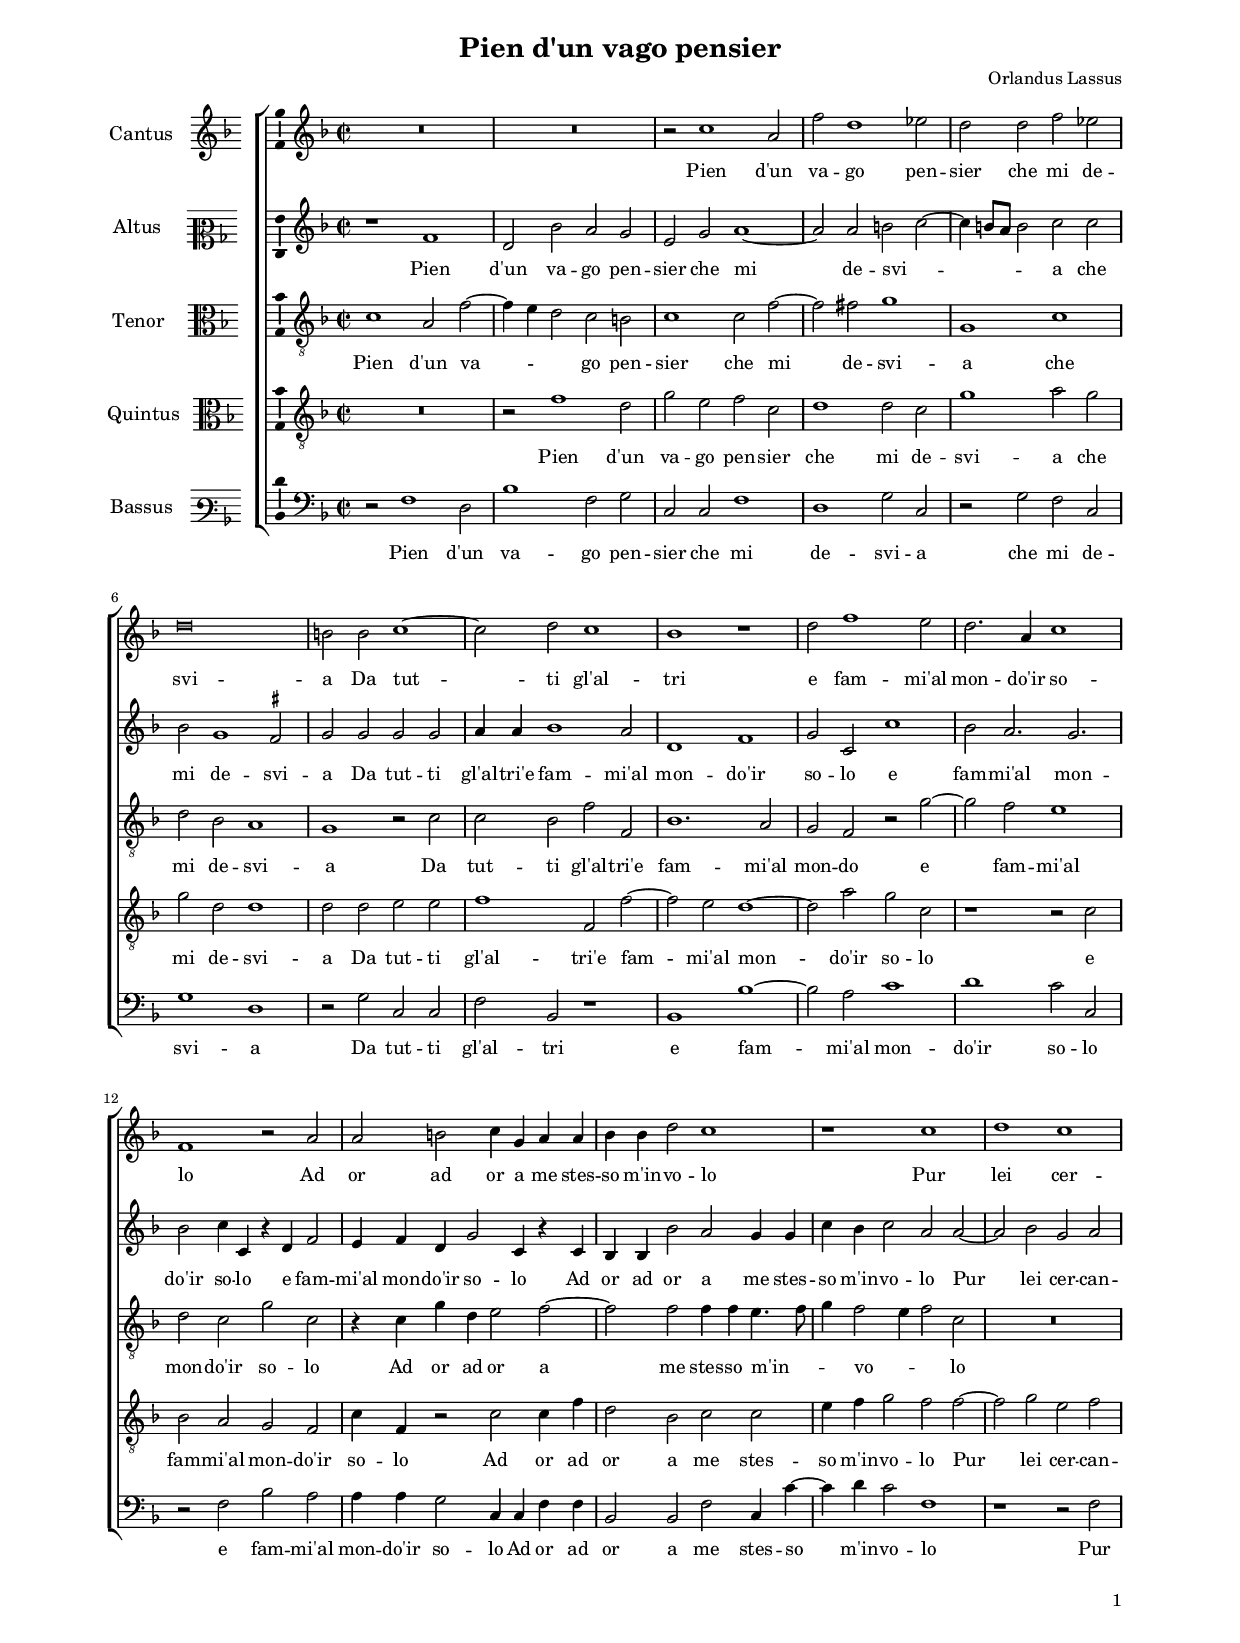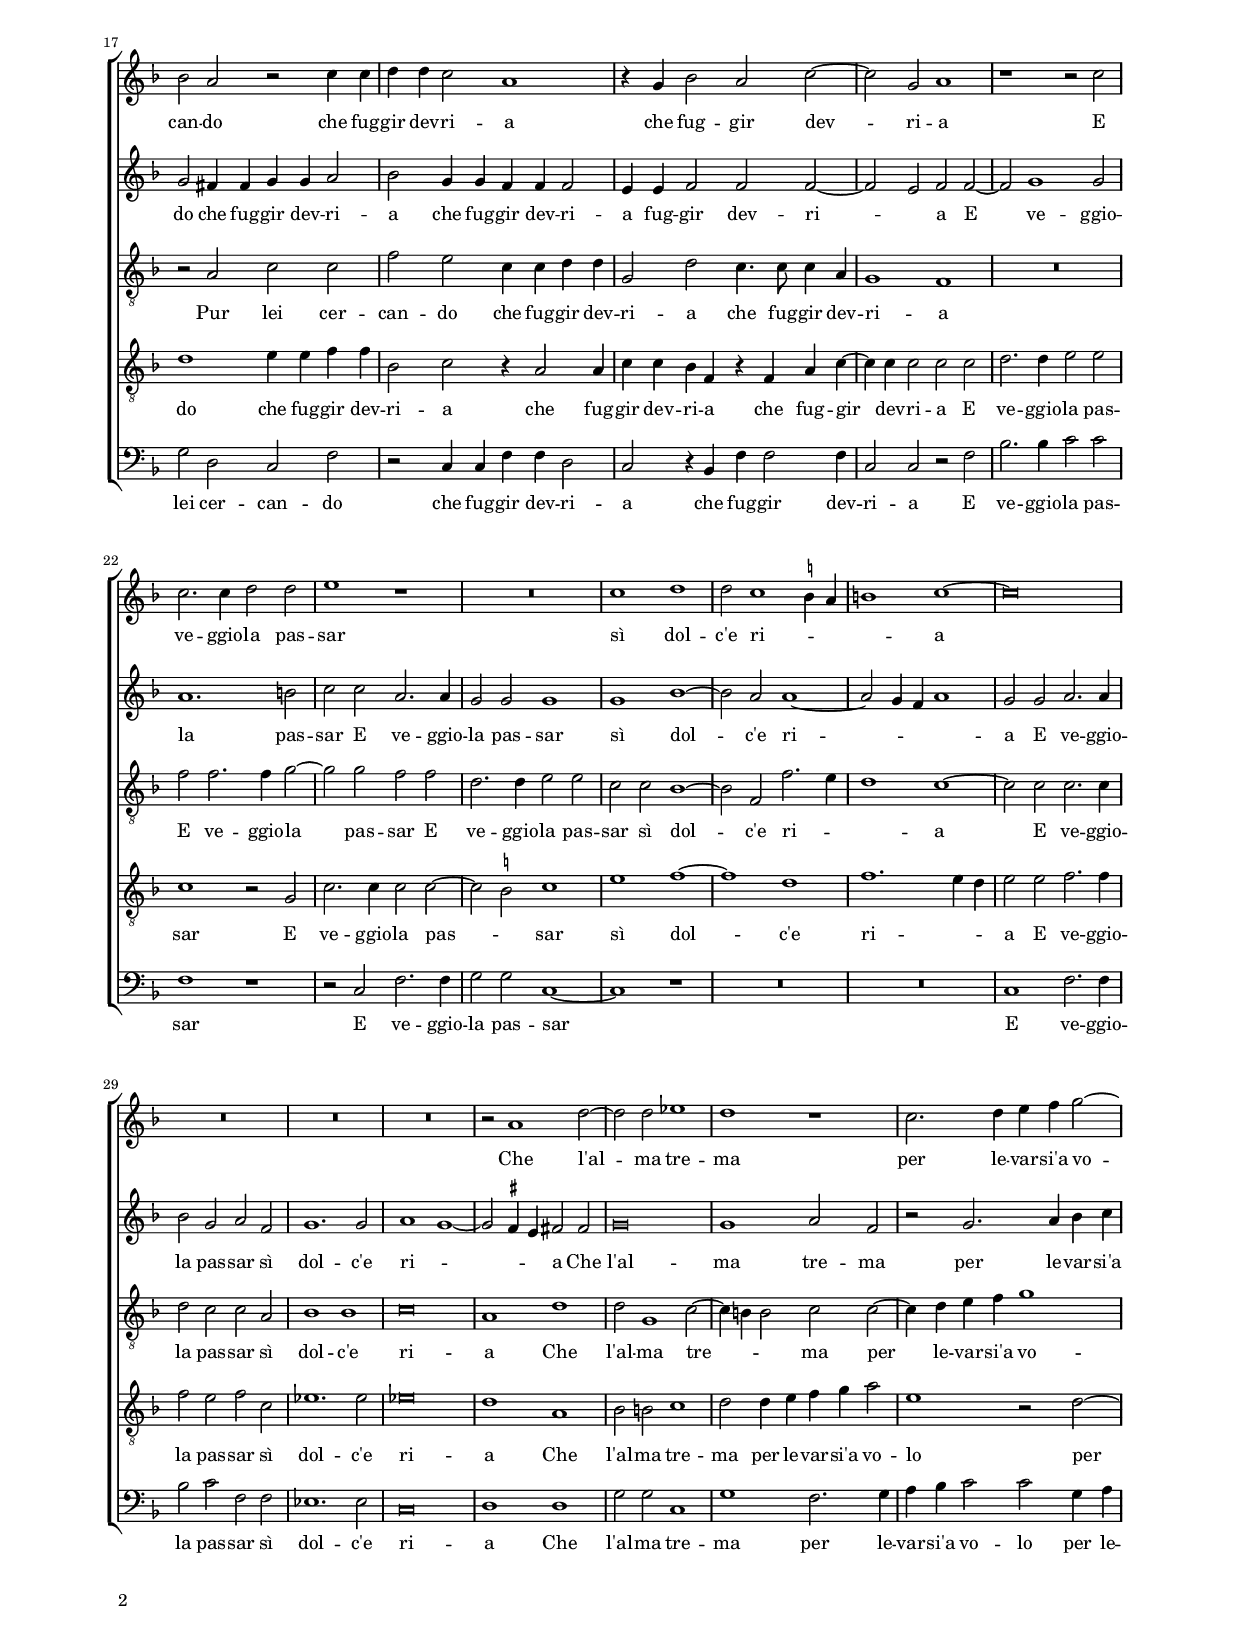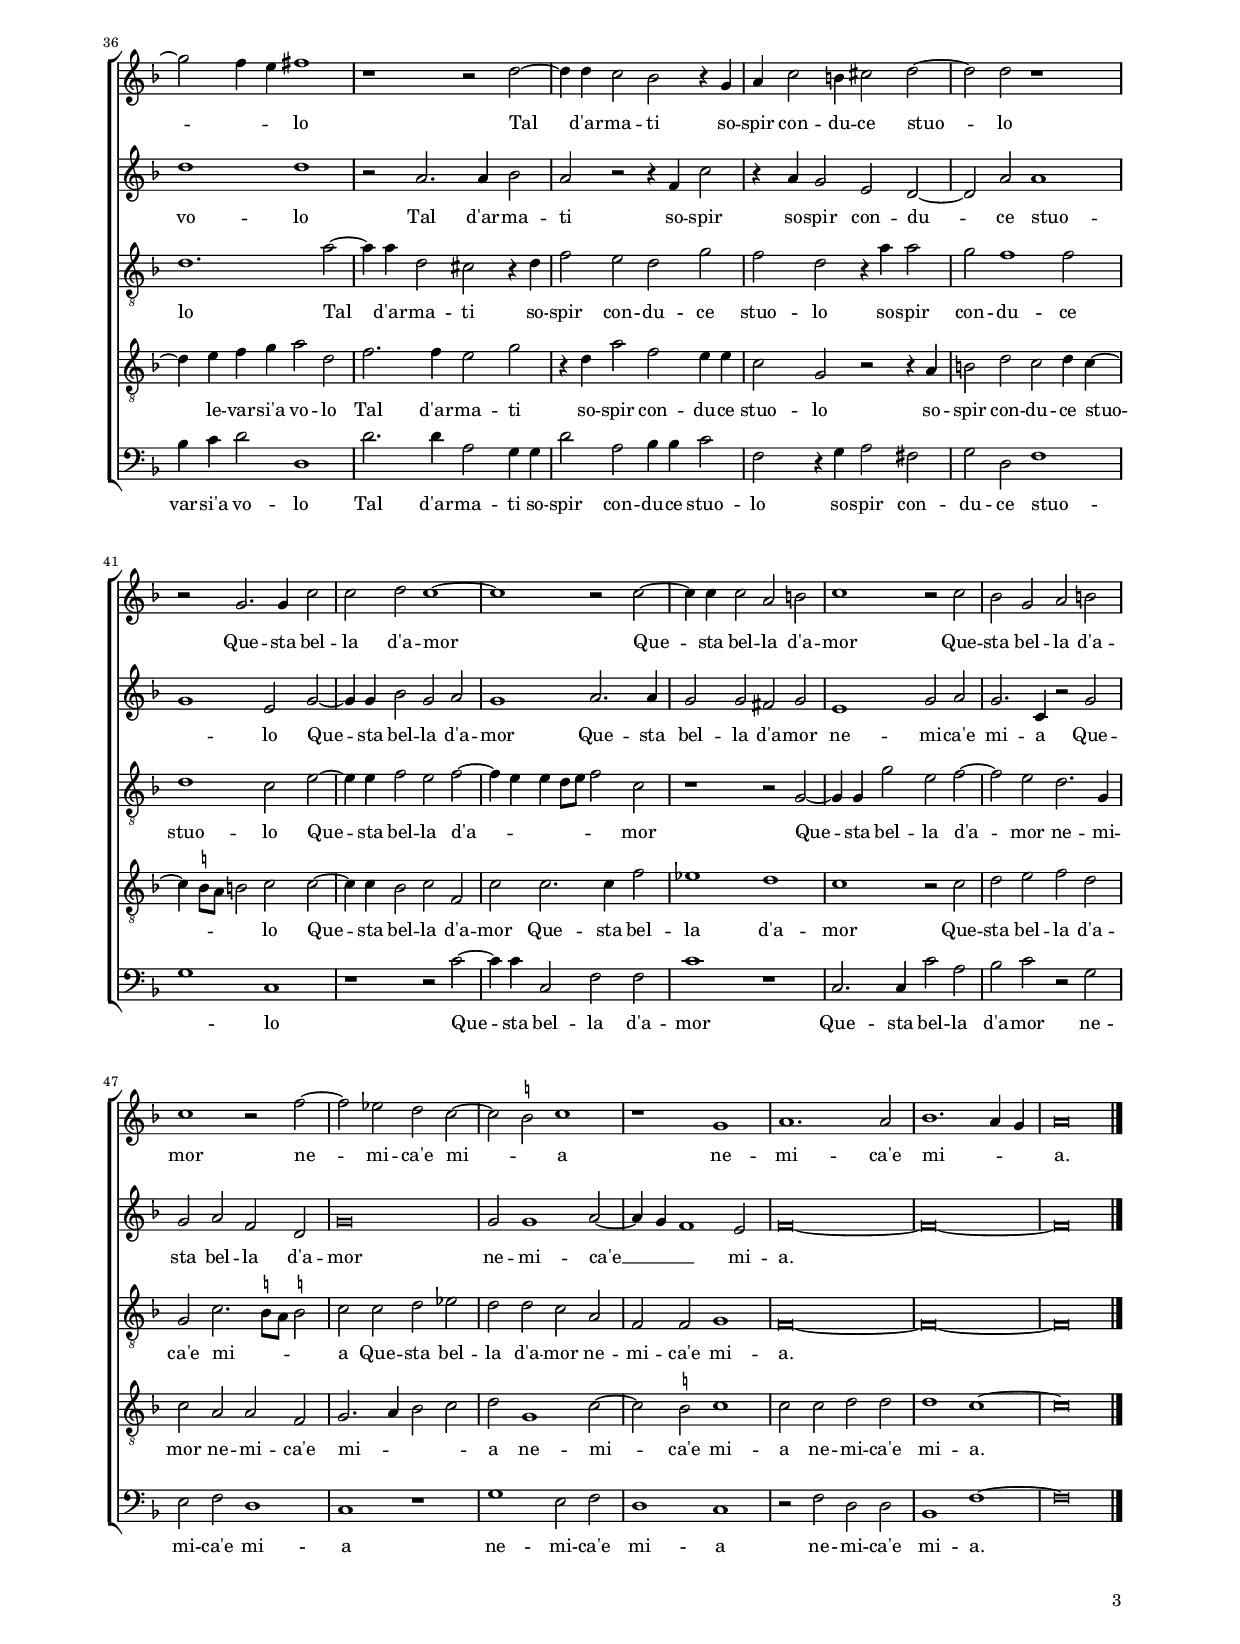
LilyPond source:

\header
{
  title="Pien d'un vago pensier"
  composer="Orlandus Lassus"
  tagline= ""
}

\version "2.24.1"
\language deutsch
#(set-global-staff-size 15)
% #(set-default-paper-size "letter")
#(ly:set-option 'point-and-click #f)

	
\paper
	{
	top-margin = 1.8 \cm
	bottom-margin = 1.2 \cm
	left-margin = 2 \cm
	right-margin = 2 \cm
	ragged-bottom = ##f
	ragged-last-bottom = ##f
	print-page-number = ##f
	system-system-spacing = #'((basic-distance . 16) (minimum-distance . 14) (padding . 5) (strechability . 150))
	oddFooterMarkup=\markup   \fill-line { "" \fromproperty #'page:page-number-string }
	evenFooterMarkup=\markup  \fill-line { \fromproperty #'page:page-number-string "" }
	last-bottom-spacing = #'((basic-distance . 12) (minimum-distance . 7) (padding . 4))
	systems-per-page = 3
%	min-systems-per-page = 3
	markup-system-spacing.basic-distance = #12
	}

	
global = {
	\key f \major
	\time 2/2 \set Score.measureLength = #(ly:make-moment 2/1)
	\skip 1*2*53 \bar "|."
	}

	ficta = { \once \set suggestAccidentals = ##t }
	
	forget = #(define-music-function (music) (ly:music?) #{
		\accidentalStyle forget
		$music
		\accidentalStyle default
		#})
	
	m = \melisma
	me = \melismaEnd



incipitcantus = \markup { \score {
	{
	\set Staff.instrumentName = \markup { \fontsize #1 "Cantus" }
	\key f \major
	\clef violin
	s4 \bar ""
	}
	\layout  {
	raggedright = ##t
	indent = 1.6 \cm
	line-width = 2.4\cm
	\context { \Staff \remove Time_signature_engraver }
	\override Staff.Clef.Y-extent = #'(0 . 0)
	}} \hspace #1 }
	
      
incipitaltus = \markup { \score {
	{
	\set Staff.instrumentName = \markup { \fontsize #1 "Altus" }
	\key f \major
	\clef mezzosoprano
	s4 \bar ""
	}
	\layout  {
	raggedright = ##t
	indent = 1.6 \cm
	line-width = 2.4\cm
	\context { \Staff \remove Time_signature_engraver }
	\override Staff.Clef.Y-extent = #'(0 . 0)
	}} \hspace #1 }


incipittenor = \markup { \score {
	{
	\set Staff.instrumentName = \markup { \fontsize #1 "Tenor" }
	\key f \major
	\clef alto
	s4 \bar ""
	}
	\layout  {
	raggedright = ##t
	indent = 1.6 \cm
	line-width = 2.4\cm
	\context { \Staff \remove Time_signature_engraver }
	\override Staff.Clef.Y-extent = #'(0 . 0)
	}} \hspace #1 }
      
      
incipitquintus = \markup { \score {
	{
	\set Staff.instrumentName = \markup { \fontsize #1 "Quintus" }
	\key f \major
	\clef alto
	s4 \bar ""
	}
	\layout  {
	raggedright = ##t
	indent = 1.6 \cm
	line-width = 2.4\cm
	\context { \Staff \remove Time_signature_engraver }
	\override Staff.Clef.Y-extent = #'(0 . 0)
	}} \hspace #1 }
      
      
incipitbassus = \markup { \score {
	{
	\set Staff.instrumentName = \markup { \fontsize #1 "Bassus" }
	\key f \major
	\clef varbaritone
	s4 \bar ""
	}
	\layout  {
	raggedright = ##t
	indent = 1.6 \cm
	line-width = 2.4\cm
	\context { \Staff \remove Time_signature_engraver }
	\override Staff.Clef.Y-extent = #'(0 . 0)
	}} \hspace #1 }


cantus =  \relative c''
	{
	R\breve
	R\breve
	r2 c1 a2
	f'2 d1 es2
%5
	d2 d f es |
	d\breve
	h2 h c1~
	c2 d c1
	b1 r
%10
	d2 f1 e2 |
	d2. a4 c1
	f,1 r2 a
	a2 h c4 g a a
	b4 b d2 c1
%15
	r1 c |
	d1 c
	b2 a r c4 c
	d4 d c2 a1
	r4 g b2 a c~
%20
	c2 g a1 |
	r1 r2 c
	c2. c4 d2 d
	e1 r
	R\breve
%25
	c1 d |
	d2 c1 \m \ficta h4 a
	h1 \me c~
	c\breve
	R\breve
%30
	R\breve |
	R\breve
	r2 a1 d2~
	d2 d es1
	d1 r
%35
	c2. d4 e f g2~ |
	g2 \m f4 e \me fis!1
	r1 r2 d~
	d4 d c2 b r4 g
	a4 c2 h4 cis2 d~
%40
	d2 d r1 |
	r2 g,2. g4 c2
	c2 d c1~
	c1 r2 c~
	c4 c c2 a h
%45
	c1 r2 c |
	b2 g a h
	c1 r2 f~
	f2 es d c~
	c \m \ficta h \me c1
%50
	r1 g |
	a1. a2
	b1. \m a4 g \me
	a\breve |
	}


altus =  \relative c'
	{
	r1 f
	d2 b' a g
	e2 g a1~
	a2 a h \m c~
%5
	c4 h8 a h2 \me c c
	b2 g1 \ficta fis2
	g2 g g g
	a4 a b1 a2
	d,1 f
%10
	g2 c, c'1 |
	b2 a2. g
	b2 c4 c, r d f2
	e4 f d g2 c,4 r c
	b4 b b'2 a g4 g
%15
	c4 b c2 a a~ |
	a2 b g a
	g2 fis4 fis g g a2
	b2 g4 g f f f2
	e4 e f2 f f~
%20
	f2 \m e \me f f~ |
	f2 g1 g2
	a1. h2
	c2 c a2. a4
	g2 g g1
%25
	g1 b~ |
	b2 a a1~
	a2 \m g4 f a1 \me
	g2 g a2. a4
	b2 g a f
%30
	g1. g2 |
	a1 \m g~
	g2 \ficta fis4 e \me fis!2 fis
	g\breve
	g1 a2 f
%35
	r2 g2. a4 b c |
	d1 d
	r2 a2. a4 b2
	a2 r r4 f c'2
	r4 a g2 e d~
%40
	d2 a' a1 \m |
	g1 \me e2 g~
	g4 g b2 g a
	g1 a2. a4
	g2 g fis g
%45
	e1 g2 a |
	g2. c,4 r2 g'
	g2 a f d
	g\breve
	g2 g1 a2~
%50
	a4 \m g f1 \me e2 |
	f\breve~
	f\breve~
	f\breve |
	}


tenor =  \relative c'
	{
	c1 a2 f'~
	f4 \m e d2 \me c h
	c1 c2 f~
	f2 fis g1
%5
	g,1 c |
	d2 b a1
	g1 r2 c
	c2 b f' f,
	b1. a2
%10
	g2 f r g'~ |
	g2 f e1
	d2 c g' c,
	r4 c g' d e2 f~
	f2 f f4 f e4. \m f8
%15
	g4 \me f2 \m e4 f2 \me c |
	R\breve
	r2 a c c
	f2 e c4 c d d
	g,2 d' c4. c8 c4 a
%20
	g1 f |
	R\breve
	f'2 f2. f4 g2~
	g2 g f f
	d2. d4 e2 e
%25
	c2 c b1~ |
	b2 f f'2. \m e4
	d1 \me c~
	c2 c c2. c4
	d2 c c a
%30
	b1 b |
	c\breve
	a1 d
	d2 g,1 c2~
	c4 \m h h2 \me c c~
%35
	c4 d e f g1 |
	d1. a'2~
	a4 a d,2 cis r4 d
	f2 e d g
	f2 d r4 a' a2
%40
	g2 f1 f2 |
	d1 c2 e~
	e4 e f2 e f~
	f4 \m e e d8 e f2 \me c
	r1 r2 g~
%45
	g4 g g'2 e f~ |
	f2 e d2. g,4
	g2 c2. \m \stemDown \ficta h8 a \stemNeutral \ficta h!2 \me
	c2 c d es
	d2 d c a
%50
	f2 f g1 |
	f\breve~
	f\breve~
	f\breve |
	}

	
quintus  =  \relative c'
	{
	R\breve
	r2 f1 d2
	g2 e f c
	d1 d2 c
%5
	g'1 a2 g |
	g2 d d1
	d2 d e e
	f1 f,2 f'~
	f2 e d1~
%10
	d2 a' g c, |
	r1 r2 c
	b2 a g f
	c'4 f, r2 c' c4 f
	d2 b c c
%15
	e4 f g2 f f~ |
	f2 g e f
	d1 e4 e f f
	b,2 c r4 a2 a4
	c4 c b f r4 f a c~
%20
	c4 c c2 c c |
	d2. d4 e2 e
	c1 r2 g
	c2. c4 c2 c~
	c2 \m \ficta h \me c1
%25
	e1 f~ |
	f1 d
	f1. \m e4 d \me
	e2 e f2. f4
	f2 e f c
%30
	es1. es2 |
	es\breve
	d1 a
	b2 h c1
	d2 d4 e f g a2
%35
	e1 r2 d~ |
	d4 e f g a2 d,
	f2. f4 e2 g
	r4 d a'2 f e4 e
	c2 g r r4 a
%40
	h2 d c d4 c~ |
	c4 \m \stemDown \ficta h8 a \stemNeutral h!2 \me c c~
	c4 c b2 c f,
	c'2 c2. c4 f2
	es1 d
%45
	c1 r2 c |
	d2 e f d
	c2 a a f
	g2. \m a4 b2 c \me
	d2 g,1 c2~
%50
	c2 \ficta h c1 |
	c2 c d d
	d1 c~
	c\breve |
	}


bassus  =  \relative c
	{
	r2 f1 d2
	b'1 f2 g
	c,2 c f1
	d1 g2 c,
%5
	r2 g' f c |
	g'1 d
	r2 g c, c
	f2 b, r1
	b1 b'~
%10
	b2 a c1 |
	d1 c2 c,
	r2 f b a
	a4 a g2 c,4 c f f
	b,2 b f' c4 c'~
%15
	c4 d c2 f,1 |
	r1 r2 f
	g2 d c f
	r2 c4 c f f d2
	c2 r4 b f'4 f2 f4
%20
	c2 c r f |
	b2. b4 c2 c
	f,1 r
	r2 c f2. f4
	g2 g c,1~
%25
	c1 r |
	R\breve
	R\breve
	c1 f2. f4
	b2 c f, f
%30
	es1. es2 |
	c\breve
	d1 d
	g2 g c,1
	g'1 f2. g4
%35
	a4 b c2 c g4 a |
	b4 c d2 d,1
	d'2. d4 a2 g4 g
	d'2 a b4 b c2
	f,2 r4 g a2 fis
%40
	g2 d f1 \m |
	g1 \me c,
	r1 r2 c'~
	c4 c c,2 f f
	c'1 r
%45
	c,2. c4 c'2 a |
	b2 c r g
	e2 f d1
	c1 r
	g'1 e2 f
%50
	d1 c |
	r2 f d d
	b1 f'~
	f\breve |
	}

lyricscantus = \lyricmode {
	Pien d'un va -- go pen -- sier che mi de -- svi -- a
	Da tut -- ti gl'al -- tri  e fam -- mi'al mon -- do'ir so -- lo
	Ad or ad or a me stes -- so m'in -- vo -- lo
	Pur lei cer -- can -- do che fug -- gir dev -- ri -- a
	che fug -- gir dev -- ri -- a
	E ve -- ggio -- la pas -- sar sì dol -- c'e ri -- a
	Che l'al -- ma tre -- ma per le -- var -- si'a vo -- lo
	Tal d'ar -- ma -- ti so -- spir con -- du -- ce stuo -- lo
	Que -- sta bel -- la d'a -- mor
	Que -- sta bel -- la d'a -- mor
	Que -- sta bel -- la d'a -- mor ne -- mi -- ca'e mi -- a
	ne -- mi -- ca'e mi -- a.
	}


lyricsaltus = \lyricmode {
	Pien d'un va -- go pen -- sier che mi de -- svi -- a
	che mi de -- svi -- a
	Da tut -- ti gl'al -- tri'e fam -- mi'al mon -- do'ir so -- lo
	e fam -- mi'al mon -- do'ir so -- lo
	e fam -- mi'al mon -- do'ir so -- lo
	Ad or ad or a me stes -- so m'in -- vo -- lo
	Pur lei cer -- can -- do che fug -- gir dev -- ri -- a
	che fug -- gir dev -- ri -- a
	fug -- gir dev -- ri -- a
	E ve -- ggio -- la pas -- sar
	E ve -- ggio -- la pas -- sar sì dol -- c'e ri -- a
	E ve -- ggio -- la pas -- sar sì dol -- c'e ri -- a
	Che l'al -- ma tre -- ma per le -- var -- si'a vo -- lo
	Tal d'ar -- ma -- ti so -- spir
	so -- spir con -- du -- ce stuo -- lo
	Que -- sta bel -- la d'a -- mor
	Que -- sta bel -- la d'a -- mor ne -- mi -- ca'e mi -- a
	Que -- sta bel -- la d'a -- mor ne -- mi -- ca'e __ mi -- a.
	}


lyricstenor = \lyricmode {
	Pien d'un va -- go pen -- sier che mi de -- svi -- a
	che mi de -- svi -- a
	Da tut -- ti gl'al -- tri'e fam -- mi'al mon -- do
	e fam -- mi'al mon -- do'ir so -- lo
	Ad or ad or a me stes -- so m'in -- vo -- lo
	Pur lei cer -- can -- do che fug -- gir dev -- ri -- a
	che fug -- gir dev -- ri -- a
	E ve -- ggio -- la pas -- sar
	E ve -- ggio -- la pas -- sar sì dol -- c'e ri -- a
	E ve -- ggio -- la pas -- sar sì dol -- c'e ri -- a
	Che l'al -- ma tre -- ma per le -- var -- si'a vo -- lo
	Tal d'ar -- ma -- ti so -- spir con -- du -- ce stuo -- lo
	so -- spir con -- du -- ce stuo -- lo
	Que -- sta bel -- la d'a -- mor
	Que -- sta bel -- la d'a -- mor ne -- mi -- ca'e mi -- a
	Que -- sta bel -- la d'a -- mor ne -- mi -- ca'e mi -- a.
	}


lyricsquintus = \lyricmode {
	Pien d'un va -- go pen -- sier che mi de -- svi -- a
	che mi de -- svi -- a
	Da tut -- ti gl'al -- tri'e fam -- mi'al mon -- do'ir so -- lo
	e fam -- mi'al mon -- do'ir so -- lo
	Ad or ad or a me stes -- so m'in -- vo -- lo
	Pur lei cer -- can -- do che fug -- gir dev -- ri -- a
	che fug -- gir dev -- ri -- a
	che fug -- gir dev -- ri -- a
	E ve -- ggio -- la pas -- sar
	E ve -- ggio -- la pas -- sar sì dol -- c'e ri -- a
	E ve -- ggio -- la pas -- sar sì dol -- c'e ri -- a
	Che l'al -- ma tre -- ma per le -- var -- si'a vo -- lo
	per le -- var -- si'a vo -- lo
	Tal d'ar -- ma -- ti so -- spir con -- du -- ce stuo -- lo
	so -- spir con -- du -- ce stuo -- lo
	Que -- sta bel -- la d'a -- mor
	Que -- sta bel -- la d'a -- mor
	Que -- sta bel -- la d'a -- mor ne -- mi -- ca'e mi -- a
	ne -- mi -- ca'e mi -- a
	ne -- mi -- ca'e mi -- a.
	}


lyricsbassus = \lyricmode {
	Pien d'un va -- go pen -- sier che mi de -- svi -- a
	che mi de -- svi -- a
	Da tut -- ti gl'al -- tri e fam -- mi'al mon -- do'ir so -- lo
	e fam -- mi'al mon -- do'ir so -- lo
	Ad or ad or a me stes -- so m'in -- vo -- lo
	Pur lei cer -- can -- do che fug -- gir dev -- ri -- a
	che fug -- gir dev -- ri -- a
	E ve -- ggio -- la pas -- sar
	E ve -- ggio -- la pas -- sar
	E ve -- ggio -- la pas -- sar sì dol -- c'e ri -- a
	Che l'al -- ma tre -- ma per le -- var -- si'a vo -- lo
	per le -- var -- si'a vo -- lo
	Tal d'ar -- ma -- ti so -- spir con -- du -- ce stuo -- lo
	so -- spir con -- du -- ce stuo -- lo
	Que -- sta bel -- la d'a -- mor
	Que -- sta bel -- la d'a -- mor ne -- mi -- ca'e mi -- a
	ne -- mi -- ca'e mi -- a
	ne -- mi -- ca'e mi -- a.
	}


\score
{  
	\transpose c c {
	\new ChoirStaff \with { \override StaffGrouper.staff-staff-spacing.basic-distance = #12 }
	<<

	\new Staff << \global
	\new Voice="v1" {
		\set Staff.instrumentName=\incipitcantus
%		\set Staff.instrumentName= "S"
		\set Staff.midiInstrument = "reed organ"
		\clef violin
		\cantus }
	\new Lyrics \lyricsto "v1" {\lyricscantus }
	>>


	\new Staff << \global
	\new Voice="v2" {
		\set Staff.instrumentName=\incipitaltus
%		\set Staff.instrumentName= "A"
		\set Staff.midiInstrument = "reed organ"
		\clef violin 
		\altus}
	\new Lyrics \lyricsto "v2" {\lyricsaltus }
	>>


	\new Staff << \global
	\new Voice="v3" {
		\set Staff.instrumentName=\incipittenor
%		\set Staff.instrumentName= "T"
		\set Staff.midiInstrument = "reed organ"
		\clef "G_8"
		\tenor }
	\new Lyrics \lyricsto "v3" {\lyricstenor }
	>>


	\new Staff << \global
	\new Voice="v5" {
		\set Staff.instrumentName=\incipitquintus
%		\set Staff.instrumentName= "Q"
		\set Staff.midiInstrument = "reed organ"
		\clef "G_8"
		\quintus}
	\new Lyrics \lyricsto "v5" {\lyricsquintus }
	>>


	\new Staff << \global
	\new Voice="v4" {
		\set Staff.instrumentName=\incipitbassus
%		\set Staff.instrumentName= "B"
		\set Staff.midiInstrument = "reed organ"
		\clef bass 
		\bassus }
	\new Lyrics \lyricsto "v4" {\lyricsbassus}
	>>

	>>
	} % transpose

	\layout
	{
	indent = 2.5\cm
	\context { \Lyrics \override VerticalAxisGroup.nonstaff-relatedstaff-spacing.padding = #1.4 }
	\context { \Staff \override TimeSignature.break-visibility = #end-of-line-invisible }
	\context { \Staff \consists Ambitus_engraver }
	\context { \Score \override BarNumber.padding = #2 }
	\context { \Voice \override NoteHead.style = #'baroque }
	}
	
\midi
	{
	\tempo 2 = 90
	}
	
}


% EOF
